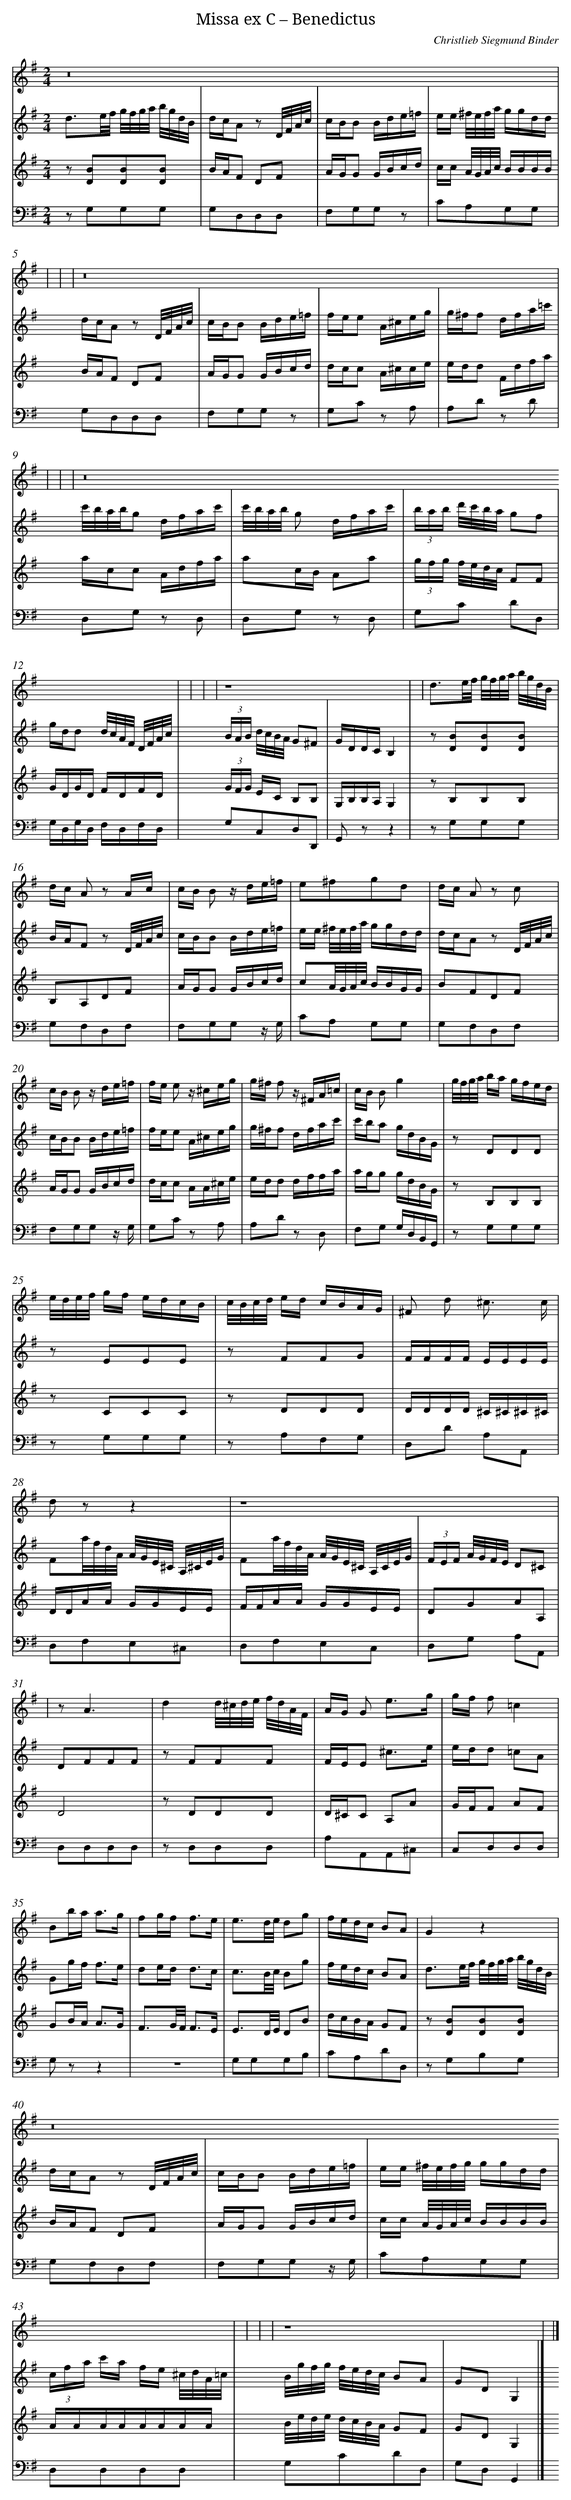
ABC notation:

X:1
T: Missa ex C – Benedictus
C: Christlieb Siegmund Binder
L: 1/16
M: 2/4
V: 1
V: 2 clef=alto
V: 3 clef=tenor
V: 4 clef=treble
V: 5 clef=treble
V: 6 clef=bass
K: G
[V:1] z32 |
[V:2] x8 |
[V:3] x8 |
[V:4] d3e/f/ g/f/g/a/ b/g/d/B/ |
[V:5] z2 [B2D2][B2D2][B2D2] |
[V:6] z2 G,2G,2G,2 |
[V:1]  |
[V:2] x8 |
[V:3] x8 |
[V:4] dcA2 z2 D/F/A/c/ |
[V:5] BAF2 D2F2 |
[V:6] G,2D,2D,2D,2 |
[V:1]  |
[V:2] x8 |
[V:3] x8 |
[V:4] cBB2 Bde=f |
[V:5] AGG2 GBcd |
[V:6] F,2G,2G,2 z2 |
[V:1]  |
[V:2] x8 |
[V:3] x8 |
[V:4] ee ^f/e/f/a/ ggdd |
[V:5] cc A/G/A/c/ BBBB |
[V:6] C2A,2G,2G,2 |
[V:1] z32 |
[V:2] x8 |
[V:3] x8 |
[V:4] dcA2 z2 D/F/A/c/ |
[V:5] BAF2 D2F2 |
[V:6] G,2D,2D,2D,2 |
[V:1]  |
[V:2] x8 |
[V:3] x8 |
[V:4] cBB2 Bde=f |
[V:5] AGG2 GBcd |
[V:6] F,2G,2G,2 z2 |
[V:1]  |
[V:2] x8 |
[V:3] x8 |
[V:4] fee2 A^ceg |
[V:5] dcc2 A^cce |
[V:6] G,2C2 z2 A,2 |
[V:1]  |
[V:2] x8 |
[V:3] x8 |
[V:4] g^ff2 dfa=c' |
[V:5] edd2 Fdfa |
[V:6] A,2D2 z2 D2 |
[V:1] z32 |
[V:2] x8 |
[V:3] x8 |
[V:4] c'/b/a/b/g2 dfac' |
[V:5] acc2 Adfa |
[V:6] D,2G,2 z2 D,2 |
[V:1]  |
[V:2] x8 |
[V:3] x8 |
[V:4] c'/b/a/b/ g2 dfac' |
[V:5] a2cB A2a2 |
[V:6] D,2G,2 z2 D,2 |
[V:1]  |
[V:2] x8 |
[V:3] x8 |
[V:4] (3bab d'/c'/b/a/ g2f2 |
[V:5] (3gfg f/e/d/c/ F2F2 |
[V:6] G,2C2 D2D,2 |
[V:1]  |
[V:2] x8 |
[V:3] x8 |
[V:4] gdd2 d/c/A/F/ D/F/A/c/ |
[V:5] GDGD FDFD |
[V:6] G,D,G,D, F,D,F,D, |
[V:1] z16 |
[V:2] x8 |
[V:3] x8 |
[V:4] (3BAB d/c/B/A/ G2^F2 |
[V:5] (3GFG EC B,2B,2 |
[V:6] G,2C,2D,2D,,2 |
[V:1]  |
[V:2] x8 |
[V:3] x8 |
[V:4] GDDCB,4 |
[V:5] G,B,B,A,G,4 |
[V:6] G,,2 z2z4 |
[V:1] d3e/f/ g/f/g/a/ b/g/d/B/ |
[V:2] x8 |
[V:3] x8 |
[V:4] z2 [B2D2][B2D2][B2D2] |
[V:5] z2 B,2B,2B,2 |
[V:6] z2 G,2G,2G,2 |
[V:1] dc A2 z2 Ac |
[V:2] x8 |
[V:3] x8 |
[V:4] BAF2 z2 D/F/A/c/ |
[V:5] B,2A,2D2F2 |
[V:6] G,2F,2D,2F,2 |
[V:1] cB B2 z de=f |
[V:2] x8 |
[V:3] x8 |
[V:4] cBB2 Bde=f |
[V:5] AGG2 GBcd |
[V:6] F,2G,2G,2 z G, |
[V:1] e2^f2g2d2 |
[V:2] x8 |
[V:3] x8 |
[V:4] ee ^f/e/f/a/ ggdd |
[V:5] c2A/G/A/c/ BBGG |
[V:6] C2A,2 G,2G,2 |
[V:1] dc A2 z2 c2 |
[V:2] x8 |
[V:3] x8 |
[V:4] dcA2 z2 D/F/A/c/ |
[V:5] B2F2D2F2 |
[V:6] G,2F,2D,2F,2 |
[V:1] cB B2 z de=f |
[V:2] x8 |
[V:3] x8 |
[V:4] cBB2 Bde=f |
[V:5] AGG2 GBcd |
[V:6] F,2G,2G,2 z G, |
[V:1] fe e2 z ^ceg |
[V:2] x8 |
[V:3] x8 |
[V:4] fee2 A^ceg |
[V:5] dcc2 AA^ce |
[V:6] G,2C2 z2 A,2 |
[V:1] g^f f2 z ^FA=c |
[V:2] x8 |
[V:3] x8 |
[V:4] g^ff2 dfac' |
[V:5] edd2 dffa |
[V:6] A,2D2 z2 D,2 |
[V:1] cB B2g4 |
[V:2] x8 |
[V:3] x8 |
[V:4] c'ba2 gdBG |
[V:5] agg2 gdBG |
[V:6] F,2G,2 G,D,B,,G,, |
[V:1] g/f/g/a/ ba gfed |
[V:2] x8 |
[V:3] x8 |
[V:4] z2 D2D2D2 |
[V:5] z2 B,2B,2B,2 |
[V:6] z2 G,2G,2G,2 |
[V:1] e/d/e/f/ gf edcB |
[V:2] x8 |
[V:3] x8 |
[V:4] z2 E2E2E2 |
[V:5] z2 C2C2C2 |
[V:6] z2 G,2G,2G,2 |
[V:1] c/B/c/d/ ed cBAG |
[V:2] x8 |
[V:3] x8 |
[V:4] z2 F2F2G2 |
[V:5] z2 D2D2D2 |
[V:6] z2 A,2F,2G,2 |
[V:1] ^F2 d2 ^c3 c |
[V:2] x8 |
[V:3] x8 |
[V:4] FFFF EEEE |
[V:5] DDDD ^C^C^C^C |
[V:6] D,2D2 A,2A,,2 |
[V:1] d2 z2z4 |
[V:2] x8 |
[V:3] x8 |
[V:4] F2a/f/d/A/ A/G/E/^C/ A,/^C/E/G/ |
[V:5] DDAA GGEE |
[V:6] D,2F,2E,2^C,2 |
[V:1] z16 |
[V:2] x8 |
[V:3] x8 |
[V:4] F2a/f/d/A/ A/G/E/^C/ A,/C/E/G/ |
[V:5] FFAA GGEE |
[V:6] D,2F,2E,2C,2 |
[V:1]  |
[V:2] x8 |
[V:3] x8 |
[V:4] (3FEF A/G/F/E/ D2^C2 |
[V:5] D2G2A2A,2 |
[V:6] D,2G,2 A,2A,,2 |
[V:1] z2A6 |
[V:2] x8 |
[V:3] x8 |
[V:4] D2F2F2F2 |
[V:5] D8 |
[V:6] D,2D,2D,2D,2 |
[V:1] d4d/^c/d/e/ f/d/A/F/ |
[V:2] x8 |
[V:3] x8 |
[V:4] z2 F2F2F2 |
[V:5] z2 D2D2D2 |
[V:6] z2 D,2D,2D,2 |
[V:1] AG G2 e3g |
[V:2] x8 |
[V:3] x8 |
[V:4] FEE2 ^c3e |
[V:5] D^CC2 A,2A2 |
[V:6] A,2A,,2A,,2^C,2 |
[V:1] gf f2=c4 |
[V:2] x8 |
[V:3] x8 |
[V:4] edd2 =c2A2 |
[V:5] GFF2 A2F2 |
[V:6] C,2D,2D,2D,2 |
[V:1] B2ba2< a2g |
[V:2] x8 |
[V:3] x8 |
[V:4] G2gf2< f2e |
[V:5] G2BA2< A2G |
[V:6] G,2 z2z4 |
[V:1] f2gf2< f2e |
[V:2] x8 |
[V:3] x8 |
[V:4] d2ed2< d2c |
[V:5] F3G/F/ F3E |
[V:6] z8 |
[V:1] e3d/e/ d2g2 |
[V:2] x8 |
[V:3] x8 |
[V:4] c3B/c/ B2g2 |
[V:5] E3D/E/ D2B2 |
[V:6] G,2G,2G,2B,2 |
[V:1] fedc B2A2 |
[V:2] x8 |
[V:3] x8 |
[V:4] fedc B2A2 |
[V:5] dcBA G2F2 |
[V:6] C2A,2D2D,2 |
[V:1] G4z4 |
[V:2] x8 |
[V:3] x8 |
[V:4] d3e/f/ g/f/g/a/ b/g/d/B/ |
[V:5] z2 [B2D2][B2D2][B2D2] |
[V:6] z2 G,2B,2G,2 |
[V:1] z32 |
[V:2] x8 |
[V:3] x8 |
[V:4] dcA2 z2 D/F/A/c/ |
[V:5] BAF2 D2F2 |
[V:6] G,2F,2D,2F,2 |
[V:1]  |
[V:2] x8 |
[V:3] x8 |
[V:4] cBB2 Bde=f |
[V:5] AGG2 GBcd |
[V:6] F,2G,2G,2 z G, |
[V:1]  |
[V:2] x8 |
[V:3] x8 |
[V:4] ee ^f/e/f/g/ ggdd |
[V:5] cc A/G/A/c/ BBBB |
[V:6] C2A,2G,2G,2 |
[V:1]  |
[V:2] x8 |
[V:3] x8 |
[V:4] (3cfa c'a fe ^c/d/A/=c/ |
[V:5] AAAAAAAA |
[V:6] D,2D,2D,2D,2 |
[V:1] z16 |
[V:2] x8 |
[V:3] x8 |
[V:4] B/g/f/g/ f/e/d/c/ B2A2 |
[V:5] B/e/d/e/ d/c/B/A/ G2F2 |
[V:6] G,2C2D2D,2 |
[V:1]  |]
[V:2] x8 |]
[V:3] x8 |]
[V:4] G2D2G,4 |]
[V:5] G2D2G,4 |]
[V:6] G,2D,2G,,4 |]
